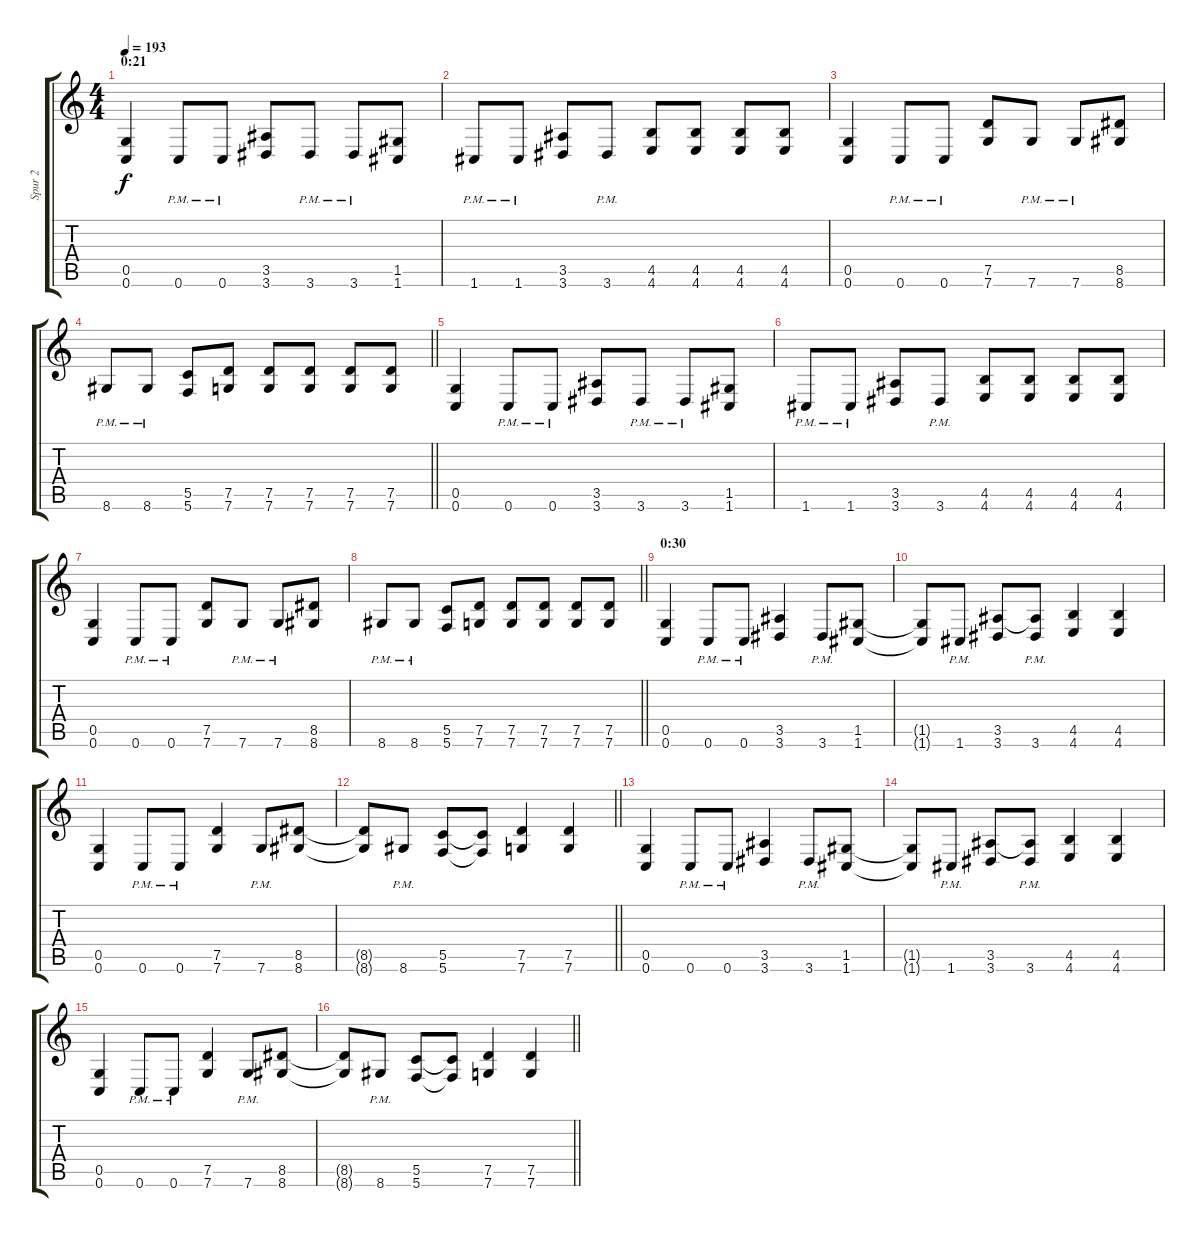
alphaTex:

\track ("Spur 2" "Spur 2") {instrument distortionguitar}
\staff {score tabs}
\tuning (D4 A3 F3 C3 G2 C2) {hide}
\ts (4 4)
\section ("" "0:21")
\tempo 193
\clef g2
\ks c
(0.5 0.6).4{dy f} 0.6{pm}.8 0.6{pm}.8 (3.5 3.6).8 3.6{pm}.8 3.6{pm}.8 (1.5 1.6).8 |
1.6{pm}.8 1.6{pm}.8 (3.5 3.6).8 3.6{pm}.8 (4.5 4.6).8 (4.5 4.6).8 (4.5 4.6).8 (4.5 4.6).8 |
(0.5 0.6).4 0.6{pm}.8 0.6{pm}.8 (7.5 7.6).8 7.6{pm}.8 7.6{pm}.8 (8.5 8.6).8 |
\barLineRight lightlight
8.6{pm}.8 8.6{pm}.8 (5.5 5.6).8 (7.5 7.6).8 (7.5 7.6).8 (7.5 7.6).8 (7.5 7.6).8 (7.5 7.6).8 |
(0.5 0.6).4 0.6{pm}.8 0.6{pm}.8 (3.5 3.6).8 3.6{pm}.8 3.6{pm}.8 (1.5 1.6).8 |
1.6{pm}.8 1.6{pm}.8 (3.5 3.6).8 3.6{pm}.8 (4.5 4.6).8 (4.5 4.6).8 (4.5 4.6).8 (4.5 4.6).8 |
(0.5 0.6).4 0.6{pm}.8 0.6{pm}.8 (7.5 7.6).8 7.6{pm}.8 7.6{pm}.8 (8.5 8.6).8 |
\barLineRight lightlight
8.6{pm}.8 8.6{pm}.8 (5.5 5.6).8 (7.5 7.6).8 (7.5 7.6).8 (7.5 7.6).8 (7.5 7.6).8 (7.5 7.6).8 |
\section ("" "0:30")
(0.5 0.6).4 0.6{pm}.8 0.6{pm}.8 (3.5 3.6).4 3.6{pm}.8 (1.5 1.6).8 |
(1.5{t} 1.6{t}).8 1.6{pm}.8 (3.5 3.6).8 (3.5{t} 3.6{pm}).8 (4.5 4.6).4 (4.5 4.6).4 |
(0.5 0.6).4 0.6{pm}.8 0.6{pm}.8 (7.5 7.6).4 7.6{pm}.8 (8.5 8.6).8 |
\barLineRight lightlight
(8.5{t} 8.6{t}).8 8.6{pm}.8 (5.5 5.6).8 (5.5{t} 5.6{t}).8 (7.5 7.6).4 (7.5 7.6).4 |
(0.5 0.6).4 0.6{pm}.8 0.6{pm}.8 (3.5 3.6).4 3.6{pm}.8 (1.5 1.6).8 |
(1.5{t} 1.6{t}).8 1.6{pm}.8 (3.5 3.6).8 (3.5{t} 3.6{pm}).8 (4.5 4.6).4 (4.5 4.6).4 |
(0.5 0.6).4 0.6{pm}.8 0.6{pm}.8 (7.5 7.6).4 7.6{pm}.8 (8.5 8.6).8 |
\barLineRight lightlight
(8.5{t} 8.6{t}).8 8.6{pm}.8 (5.5 5.6).8 (5.5{t} 5.6{t}).8 (7.5 7.6).4 (7.5 7.6).4
